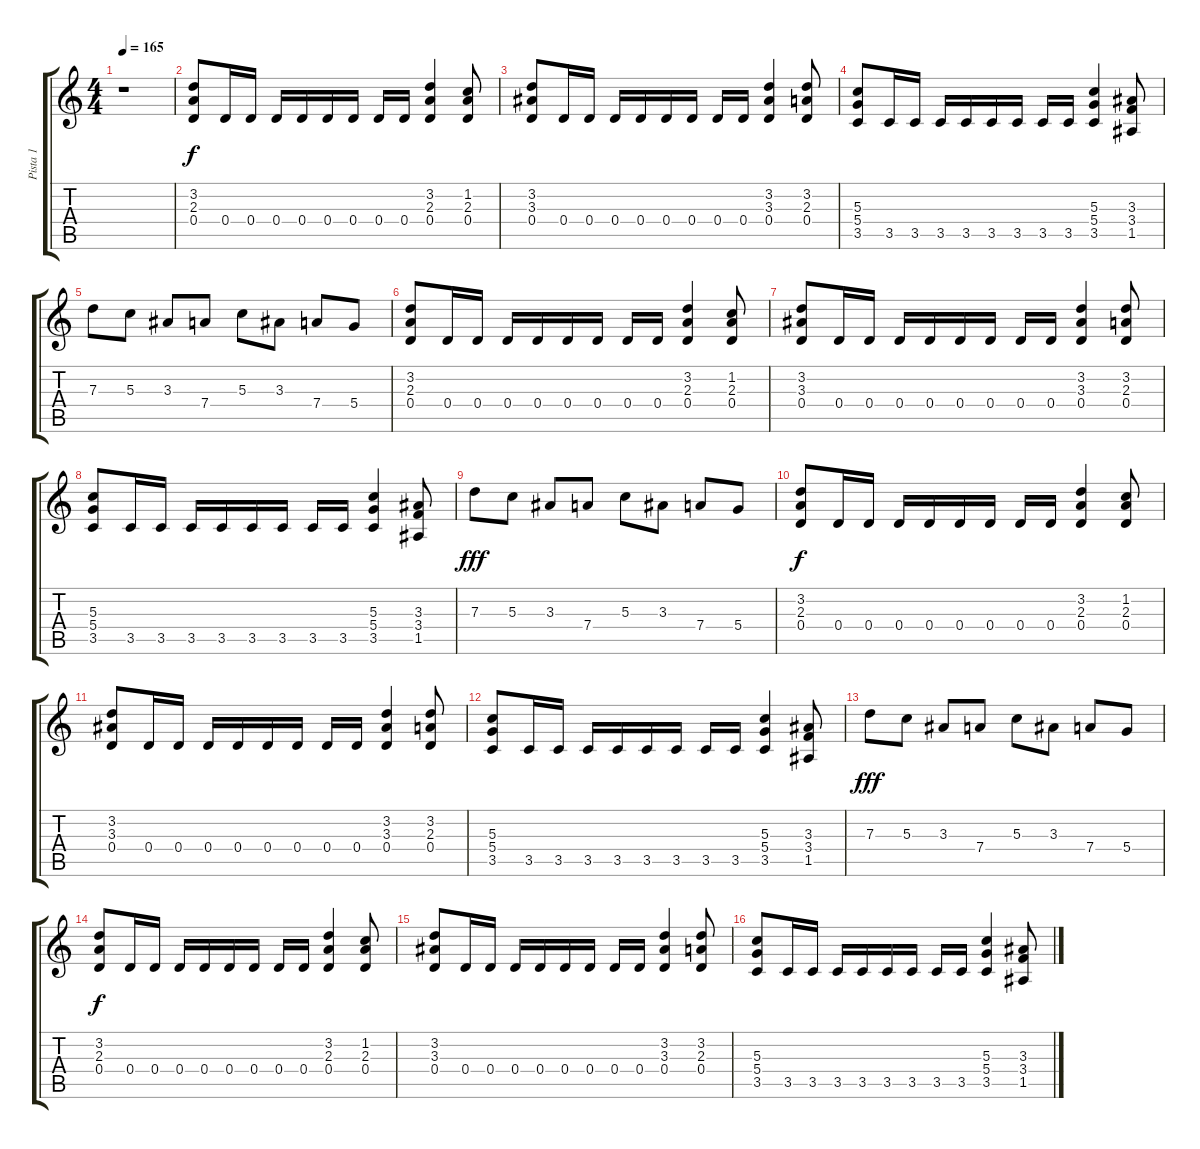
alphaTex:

\track ("Pista 1" "Pista 1") {instrument distortionguitar}
\staff {score tabs}
\tuning (E4 B3 G3 D3 A2 E2) {hide}
\ts (4 4)
\tempo 165
\clef g2
\ks c
r.1{dy f instrument distortionguitar} |
(3.2 2.3 0.4).8 0.4.16 0.4.16 0.4.16 0.4.16 0.4.16 0.4.16 0.4.16 0.4.16 (3.2 2.3 0.4).4 (1.2 2.3 0.4).8 |
(3.2 3.3 0.4).8 0.4.16 0.4.16 0.4.16 0.4.16 0.4.16 0.4.16 0.4.16 0.4.16 (3.2 3.3 0.4).4 (3.2 2.3 0.4).8 |
(5.3 5.4 3.5).8 3.5.16 3.5.16 3.5.16 3.5.16 3.5.16 3.5.16 3.5.16 3.5.16 (5.3 5.4 3.5).4 (3.3 3.4 1.5).8 |
7.3.8 5.3.8 3.3.8 7.4.8 5.3.8 3.3.8 7.4.8 5.4.8 |
(3.2 2.3 0.4).8 0.4.16 0.4.16 0.4.16 0.4.16 0.4.16 0.4.16 0.4.16 0.4.16 (3.2 2.3 0.4).4 (1.2 2.3 0.4).8 |
(3.2 3.3 0.4).8 0.4.16 0.4.16 0.4.16 0.4.16 0.4.16 0.4.16 0.4.16 0.4.16 (3.2 3.3 0.4).4 (3.2 2.3 0.4).8 |
(5.3 5.4 3.5).8 3.5.16 3.5.16 3.5.16 3.5.16 3.5.16 3.5.16 3.5.16 3.5.16 (5.3 5.4 3.5).4 (3.3 3.4 1.5).8 |
7.3.8{dy fff} 5.3.8 3.3.8 7.4.8 5.3.8 3.3.8 7.4.8 5.4.8 |
(3.2 2.3 0.4).8{dy f} 0.4.16 0.4.16 0.4.16 0.4.16 0.4.16 0.4.16 0.4.16 0.4.16 (3.2 2.3 0.4).4 (1.2 2.3 0.4).8 |
(3.2 3.3 0.4).8 0.4.16 0.4.16 0.4.16 0.4.16 0.4.16 0.4.16 0.4.16 0.4.16 (3.2 3.3 0.4).4 (3.2 2.3 0.4).8 |
(5.3 5.4 3.5).8 3.5.16 3.5.16 3.5.16 3.5.16 3.5.16 3.5.16 3.5.16 3.5.16 (5.3 5.4 3.5).4 (3.3 3.4 1.5).8 |
7.3.8{dy fff} 5.3.8 3.3.8 7.4.8 5.3.8 3.3.8 7.4.8 5.4.8 |
(3.2 2.3 0.4).8{dy f} 0.4.16 0.4.16 0.4.16 0.4.16 0.4.16 0.4.16 0.4.16 0.4.16 (3.2 2.3 0.4).4 (1.2 2.3 0.4).8 |
(3.2 3.3 0.4).8 0.4.16 0.4.16 0.4.16 0.4.16 0.4.16 0.4.16 0.4.16 0.4.16 (3.2 3.3 0.4).4 (3.2 2.3 0.4).8 |
(5.3 5.4 3.5).8 3.5.16 3.5.16 3.5.16 3.5.16 3.5.16 3.5.16 3.5.16 3.5.16 (5.3 5.4 3.5).4 (3.3 3.4 1.5).8
